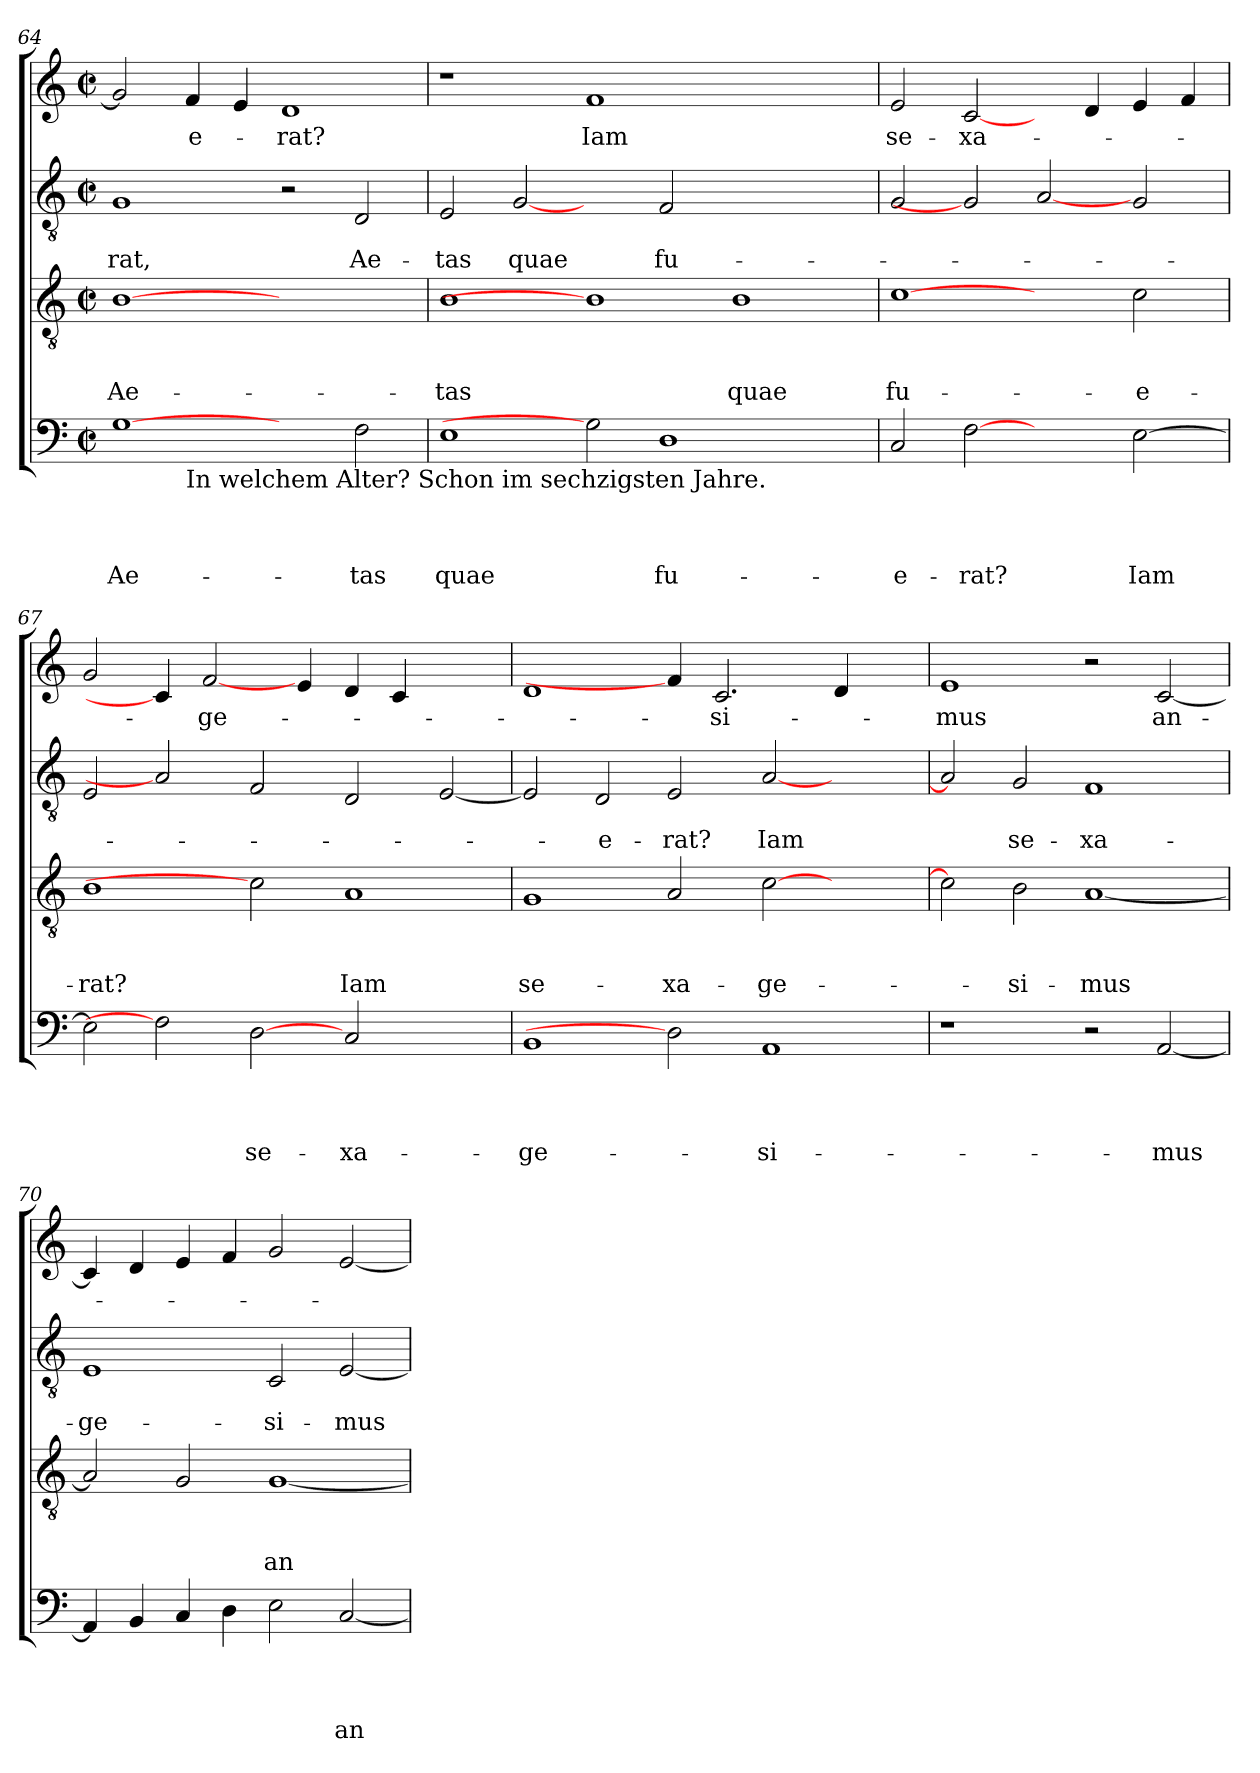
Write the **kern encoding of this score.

**kern	**text	**text	**text	**text	**kern	**text	**text	**text	**kern	**text	**text	**kern	**text
*part4	*part4	*part4	*part4	*part4	*part3	*part3	*part3	*part3	*part2	*part2	*part2	*part1	*part1
*staff4	*staff4	*staff4	*staff4	*staff4	*staff3	*staff3	*staff3	*staff3	*staff2	*staff2	*staff2	*staff1	*staff1
*clefF4	*	*	*	*	*clefGv2	*	*	*	*clefGv2	*	*	*clefG2	*
*k[]	*	*	*	*	*k[]	*	*	*	*k[]	*	*	*k[]	*
*C:	*	*	*	*	*C:	*	*	*	*C:	*	*	*C:	*
*M2/2	*	*	*	*	*M2/2	*	*	*	*M2/2	*	*	*M2/2	*
*met(c|)	*	*	*	*	*met(c|)	*	*	*	*met(c|)	*	*	*met(c|)	*
=64	=64	=64	=64	=64	=64	=64	=64	=64	=64	=64	=64	=64	=64
!	!	!	!	!LO:LY:b	!	!	!	!LO:LY:b	!	!	!LO:LY:b	!	!
*^	*	*	*	*	*	*	*	*	*	*	*	*	*
[1G	2ryy	.	.	.	Ae-	[1B	.	.	Ae-	1G	.	-rat,	2g/]	.
!	!LO:TX:b:t=In welchem Alter? Schon im sechzigsten Jahre.	!	!	!	!	!	!	!	!	!	!	!	!	!
!	!	!	!	!	!	!	!	!	!	!	!	!	!	!LO:LY:b
.	1.ryy	.	.	.	.	.	.	.	.	.	.	.	4f/	-e-
.	.	.	.	.	.	.	.	.	.	.	.	.	4e/	.
!	!	!	!	!	!	!	!	!	!	!	!	!	!	!LO:LY:b
2ryy	.	.	.	.	.	1ryy	.	.	.	2r	.	.	1d	-rat?
!	!	!	!	!	!LO:LY:b	!	!	!	!	!	!	!LO:LY:b	!	!
2F\	.	.	.	.	-tas	.	.	.	.	2D/	.	Ae-	.	.
=65	=65	=65	=65	=65	=65	=65	=65	=65	=65	=65	=65	=65	=65	=65
!	!	!	!	!	!LO:LY:b	!	!	!	!LO:LY:b	!	!	!LO:LY:b	!	!
*v	*v	*	*	*	*	*	*	*	*	*	*	*	*	*
1E	.	.	.	quae	1B	.	.	-tas	2E/	.	-tas	1r	.
!	!	!	!	!	!	!	!	!	!	!	!LO:LY:b	!	!
.	.	.	.	.	.	.	.	.	[2G	.	quae	.	.
!	!	!	!	!	!	!	!	!	!	!	!	!	!LO:LY:b
2G]	.	.	.	.	1B]	.	.	.	2ryy	.	.	1f	Iam
!	!	!	!	!LO:LY:b	!	!	!	!	!	!	!LO:LY:b	!	!
1D	.	.	.	fu-	.	.	.	.	2F/	.	fu-	.	.
!	!	!	!	!	!	!	!	!LO:LY:b	!	!	!	!	!
.	.	.	.	.	1B	.	.	quae	1ryy	.	.	1ryy	.
2ryy	.	.	.	.	.	.	.	.	.	.	.	.	.
=66	=66	=66	=66	=66	=66	=66	=66	=66	=66	=66	=66	=66	=66
!	!	!	!	!LO:LY:b	!	!	!	!LO:LY:b	!	!	!	!	!LO:LY:b
2C/	.	.	.	-e-	[1c	.	.	fu-	2G/	.	.	2e/	se-
!	!	!	!	!LO:LY:b	!	!	!	!	!	!	!	!	!LO:LY:b
[2F	.	.	.	-rat?	.	.	.	.	2G]	.	.	[2c/	-xa-
2ryy	.	.	.	.	2ryy	.	.	.	[2A	.	.	4ryy	.
.	.	.	.	.	.	.	.	.	.	.	.	4d/	.
!	!	!	!	!LO:LY:b	!	!	!	!LO:LY:b	!	!	!	!	!
[2E\	.	.	.	Iam	2c\	.	.	-e-	2G/	.	.	4e/	.
.	.	.	.	.	.	.	.	.	.	.	.	4f/	.
=67	=67	=67	=67	=67	=67	=67	=67	=67	=67	=67	=67	=67	=67
!	!	!	!	!	!	!	!	!LO:LY:b	!	!	!	!	!
2E\]	.	.	.	.	1B	.	.	-rat?	2E/	.	.	2g/	.
2F]	.	.	.	.	.	.	.	.	2A]	.	.	4c/]	.
!	!	!	!	!	!	!	!	!	!	!	!	!	!LO:LY:b
.	.	.	.	.	.	.	.	.	.	.	.	[2f/	-ge-
!	!	!	!	!LO:LY:b	!	!	!	!	!	!	!	!	!
[2D	.	.	.	se-	2c]	.	.	.	2F/	.	.	.	.
.	.	.	.	.	.	.	.	.	.	.	.	4e/	.
!	!	!	!	!LO:LY:b	!	!	!	!LO:LY:b	!	!	!	!	!
2C/	.	.	.	-xa-	1A	.	.	Iam	2D/	.	.	4d/	.
.	.	.	.	.	.	.	.	.	.	.	.	4c/	.
2ryy	.	.	.	.	.	.	.	.	[2E/	.	.	2ryy	.
=68	=68	=68	=68	=68	=68	=68	=68	=68	=68	=68	=68	=68	=68
!	!	!	!	!LO:LY:b	!	!	!	!LO:LY:b	!	!	!	!	!
1BB	.	.	.	-ge-	1G	.	.	se-	2E/]	.	.	1d	.
!	!	!	!	!	!	!	!	!	!	!	!LO:LY:b	!	!
.	.	.	.	.	.	.	.	.	2D/	.	-e-	.	.
!	!	!	!	!	!	!	!	!LO:LY:b	!	!	!LO:LY:b	!	!
2D]	.	.	.	.	2A/	.	.	-xa-	2E/	.	-rat?	4f/]	.
!	!	!	!	!	!	!	!	!	!	!	!	!	!LO:LY:b
.	.	.	.	.	.	.	.	.	.	.	.	2.c/	-si-
!	!	!	!	!LO:LY:b	!	!	!	!LO:LY:b	!	!	!LO:LY:b	!	!
1AA	.	.	.	-si-	[2c\	.	.	-ge-	[2A/	.	Iam	.	.
.	.	.	.	.	2ryy	.	.	.	2ryy	.	.	4d/	.
.	.	.	.	.	.	.	.	.	.	.	.	4ryy	.
!!LO:LB:g=z
=69	=69	=69	=69	=69	=69	=69	=69	=69	=69	=69	=69	=69	=69
!	!	!	!	!	!	!	!	!	!	!	!	!	!LO:LY:b
1r	.	.	.	.	2c\]	.	.	.	2A/]	.	.	1e	-mus
!	!	!	!	!	!	!	!	!LO:LY:b	!	!	!LO:LY:b	!	!
.	.	.	.	.	2B\	.	.	-si-	2G/	.	se-	.	.
!	!	!	!	!	!	!	!	!LO:LY:b	!	!	!LO:LY:b	!	!
2r	.	.	.	.	[1A	.	.	-mus	1F	.	-xa-	2r	.
!	!	!	!	!LO:LY:b	!	!	!	!	!	!	!	!	!LO:LY:b
[2AA/	.	.	.	-mus	.	.	.	.	.	.	.	[2c/	an-
=70	=70	=70	=70	=70	=70	=70	=70	=70	=70	=70	=70	=70	=70
!	!	!	!	!	!	!	!	!	!	!	!LO:LY:b	!	!
4AA/]	.	.	.	.	2A/]	.	.	.	1E	.	-ge-	4c/]	.
4BB/	.	.	.	.	.	.	.	.	.	.	.	4d/	.
4C/	.	.	.	.	2G/	.	.	.	.	.	.	4e/	.
4D\	.	.	.	.	.	.	.	.	.	.	.	4f/	.
!	!	!	!	!	!	!	!	!LO:LY:b	!	!	!LO:LY:b	!	!
2E\	.	.	.	.	[1G	.	.	an-	2C/	.	-si-	2g/	.
!	!	!	!	!LO:LY:b	!	!	!	!	!	!	!LO:LY:b	!	!
[2C/	.	.	.	an-	.	.	.	.	[2E/	.	-mus	[2e/	.
=	=	=	=	=	=	=	=	=	=	=	=	=	=
*-	*-	*-	*-	*-	*-	*-	*-	*-	*-	*-	*-	*-	*-
